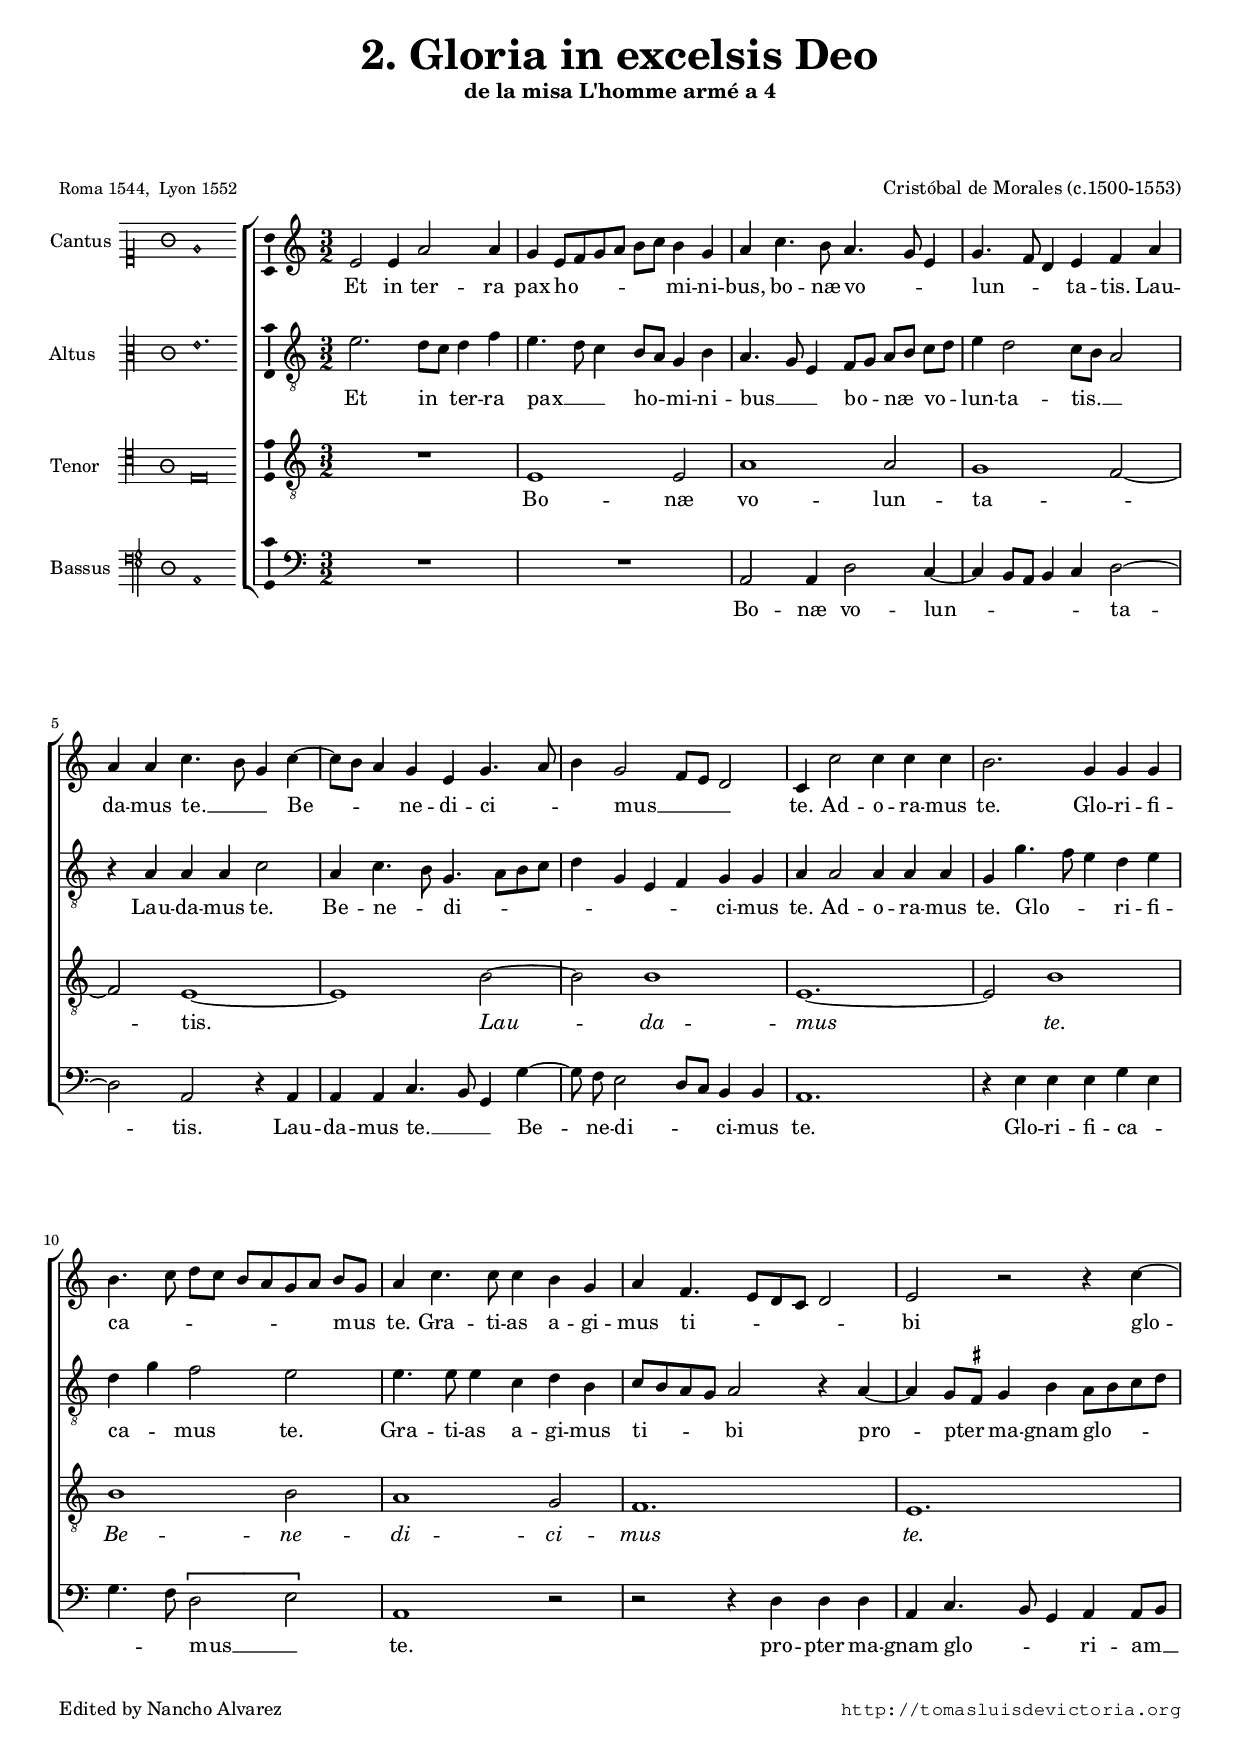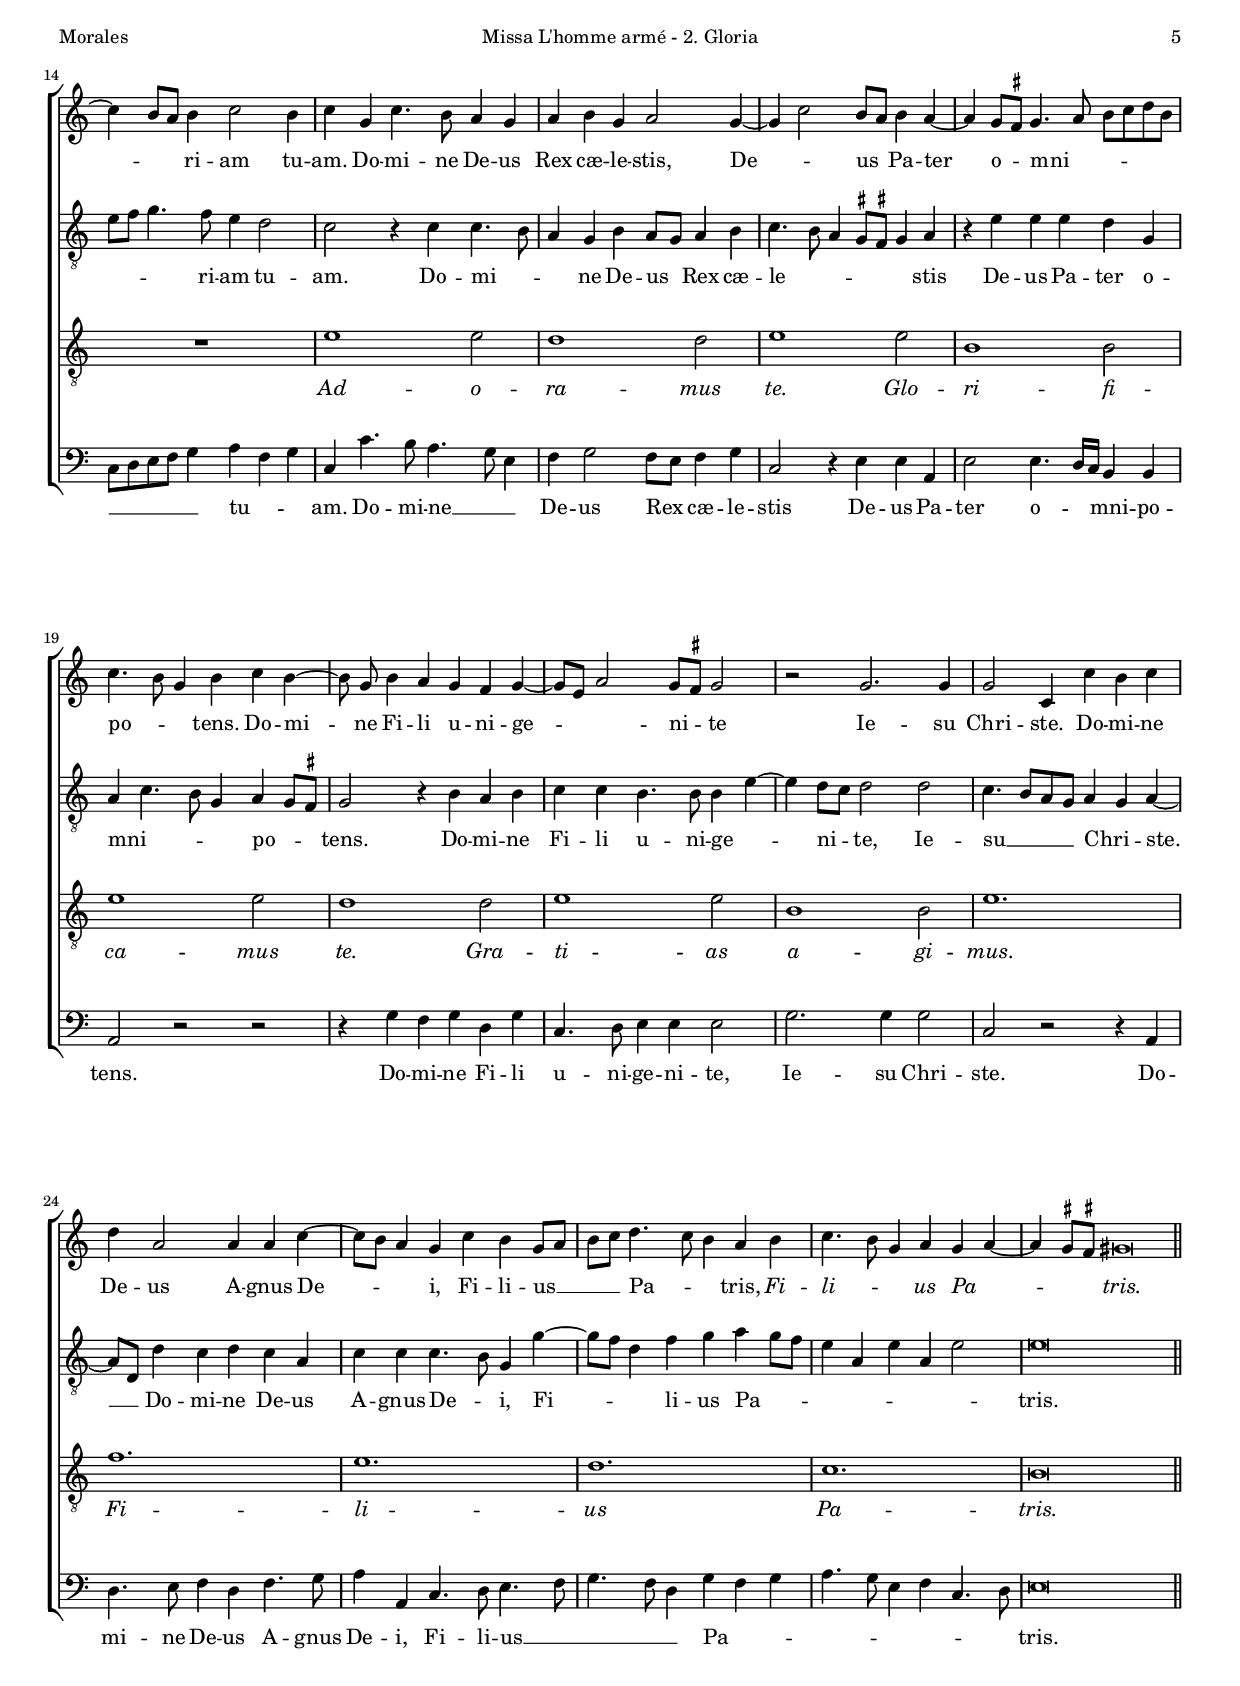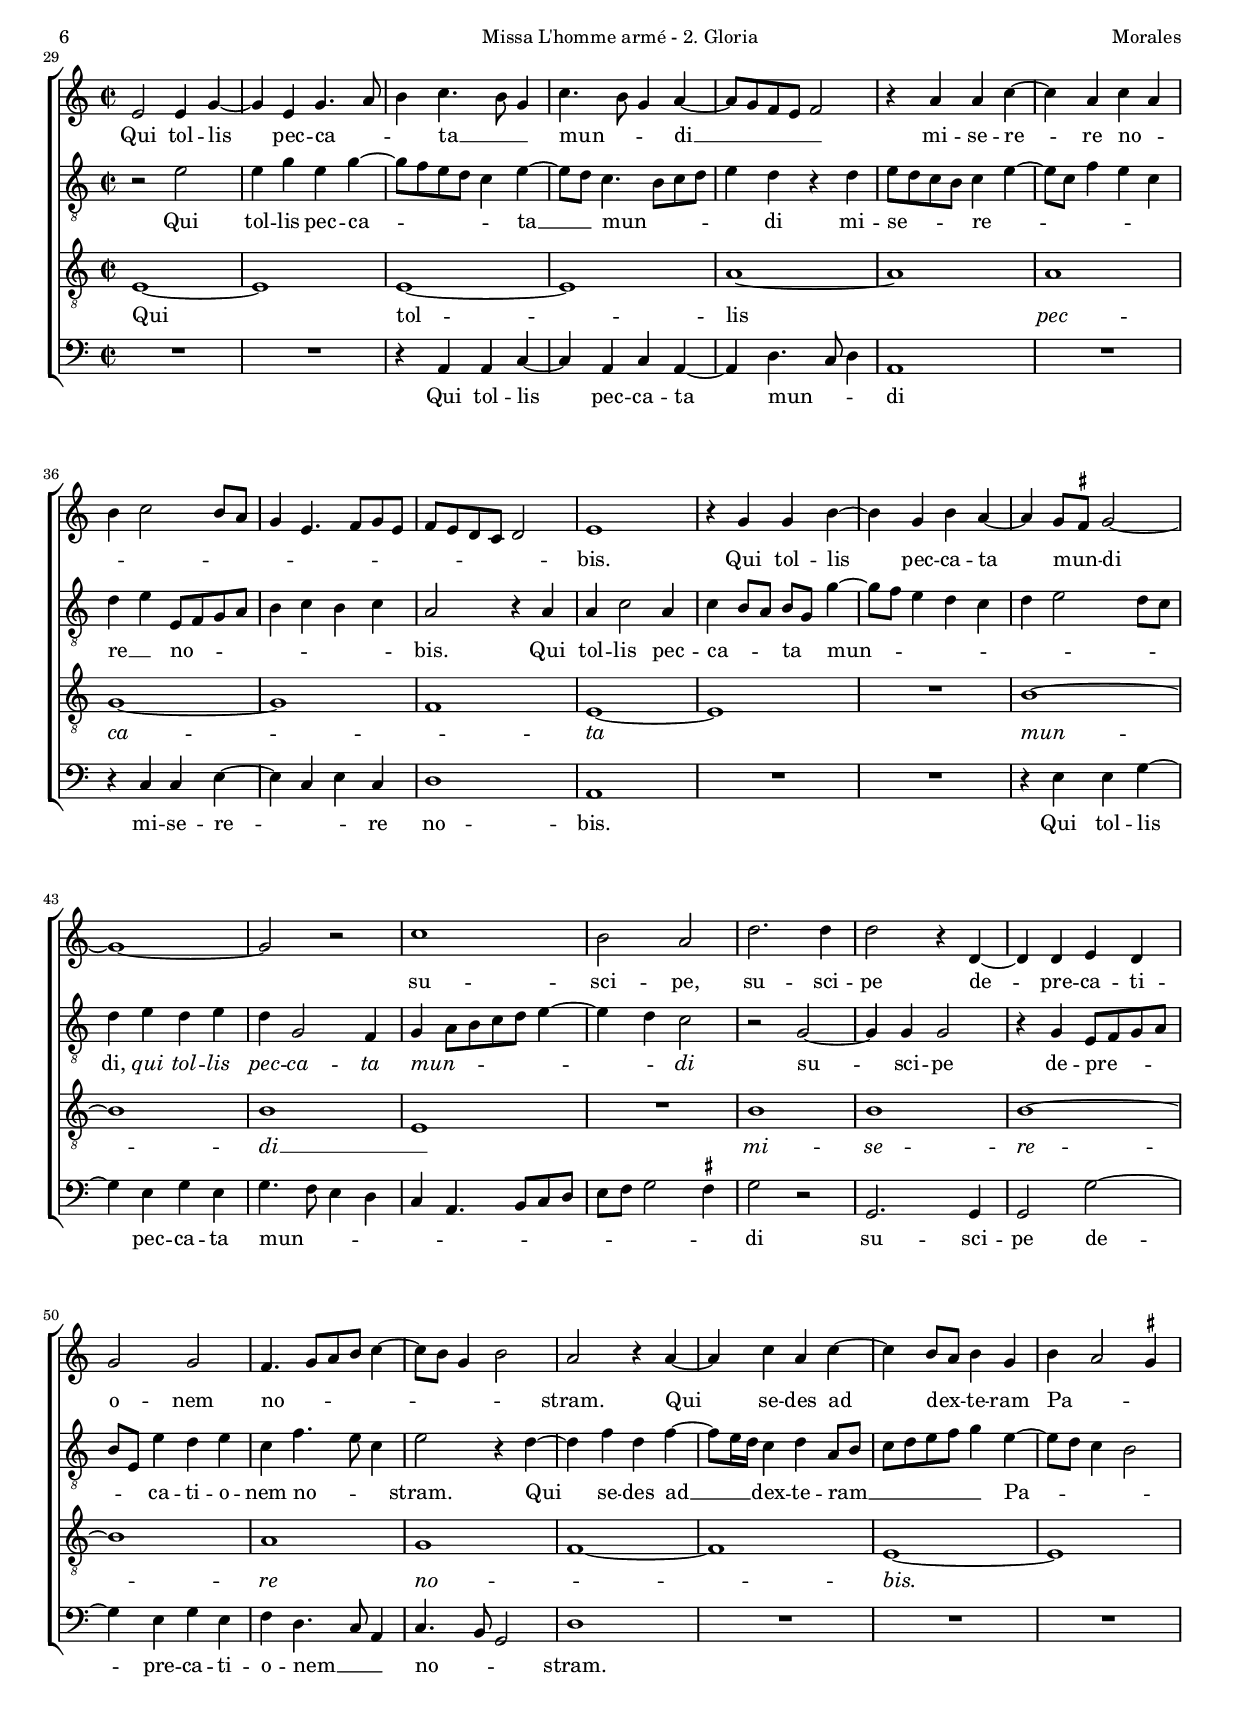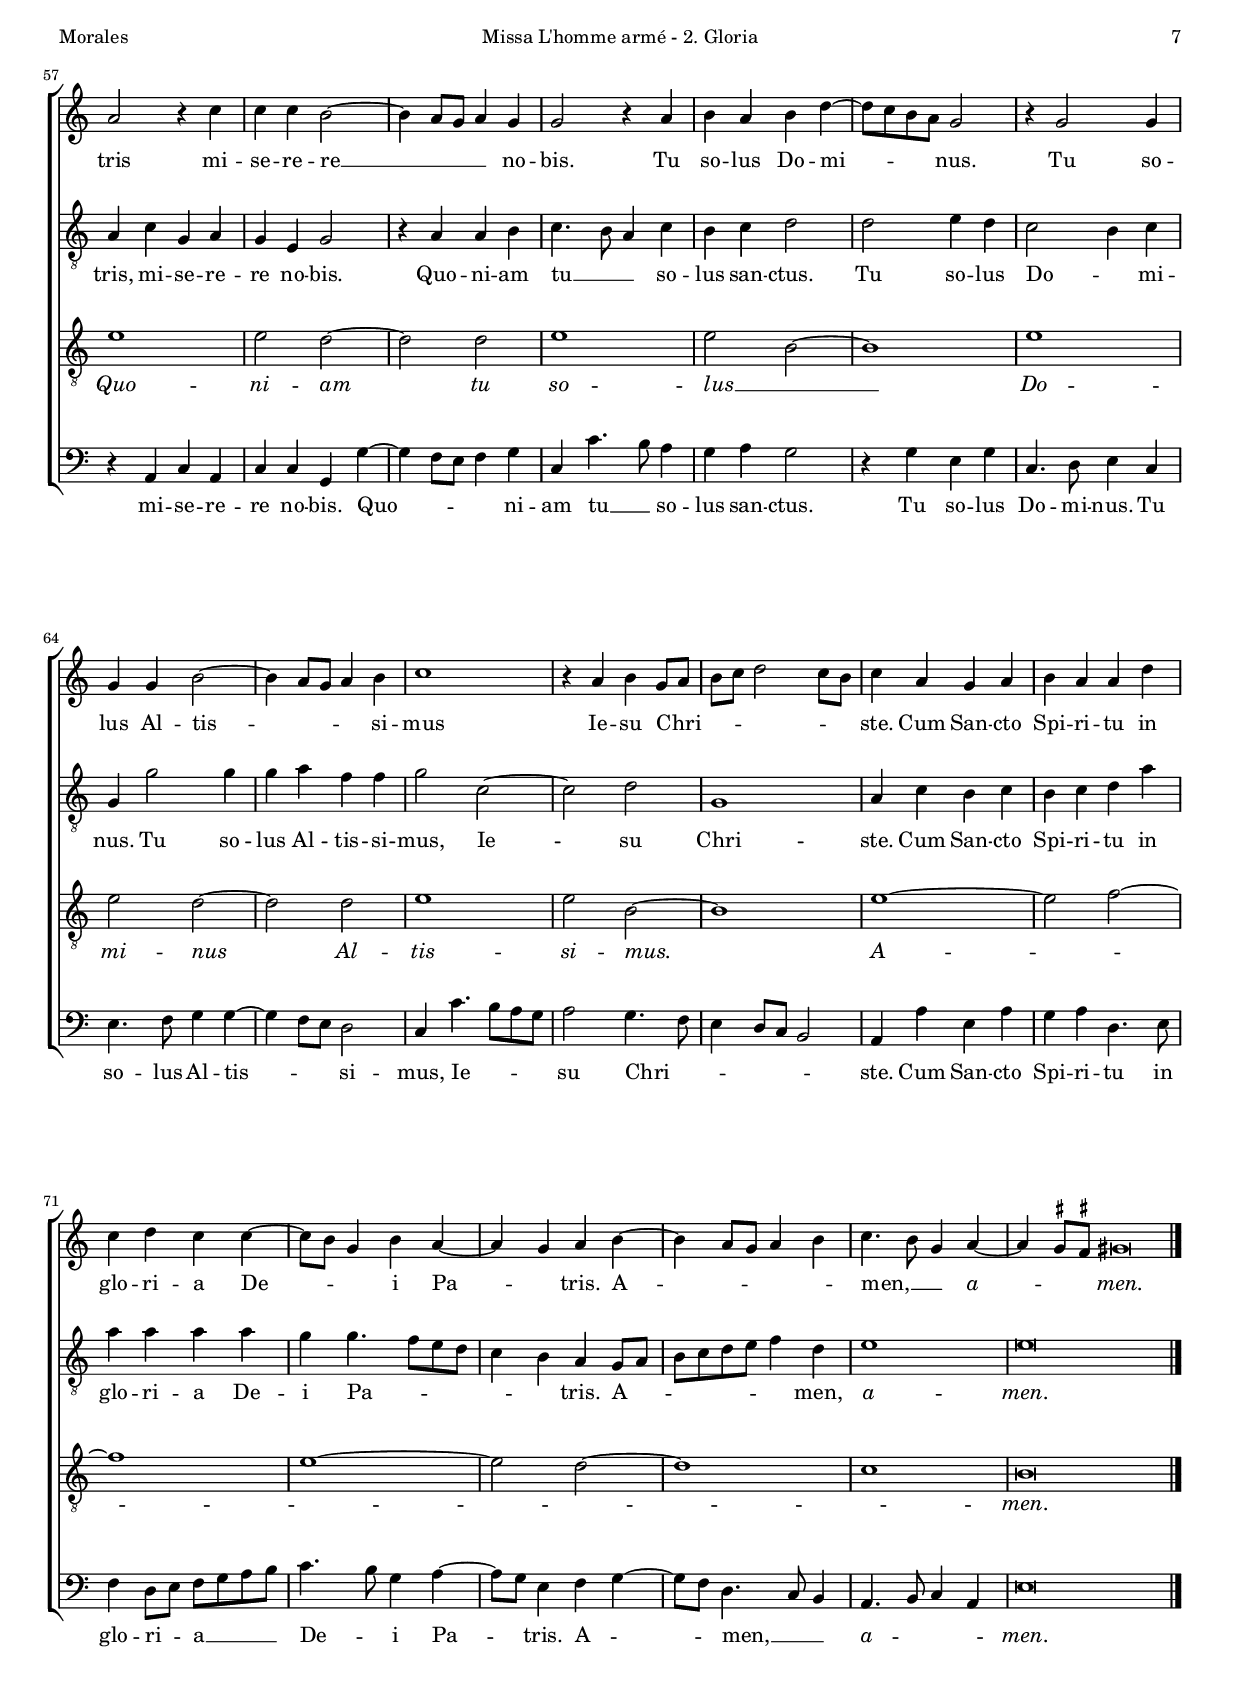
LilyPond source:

\version "2.18.0"

#(set-default-paper-size "a4")
#(set-global-staff-size 16.3)
#(ly:set-option 'point-and-click #f)
%mobile -s15.5 -i3.2

italicas=\override LyricText.font-shape = #'italic
rectas=\override LyricText.font-shape = #'upright
ss=\once \set suggestAccidentals = ##t
incipitwidth = 20

htitle="Missa L'homme armé - 2. Gloria"
hcomposer="Morales"

\header {
	title=\markup{\fontsize #3 "2. Gloria in excelsis Deo"}
	subtitle="de la misa L'homme armé a 4"
	subsubtitle=\markup{\column{" " " " " " }}
	composer="Cristóbal de Morales (c.1500-1553)"
        pdfauthor=\composer
	%opus="(-)"
	poet=\markup{\smaller "Roma 1544,  Lyon 1552"} 
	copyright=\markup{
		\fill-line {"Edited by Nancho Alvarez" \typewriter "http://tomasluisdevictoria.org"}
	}
%	tagline=""
}

global={\key c \major \time 3/2 \skip 1*3/2*28 \bar "||" \break
	\override Score.TimeSignature.break-visibility = #'#(#f #t #t)
			\time 2/2 \skip 1*48 \bar "|."

}


cantus=\relative c'{
	e2 e4 a2 a4
	g e8[ f g a] b[ c] b4 g
	a c4. b8 a4. g8 e4
	g4. f8 d4 e f a
	a a c4. b8 g4 c ~
	c8 b a4 g e g4. a8
	b4 g2 f8 e d2
	c4 c'2 c4 c c
	b2. g4 g g
	b4. c8 d[ c] b[ a g a] b[ g] % CSIC \ss gis a b gis
	a4 c4. c8 c4 b g
	a4 f4. e8 d c d2
	e2 r2 r4 c' ~
	c b8 a b4 c2 b4
	c4 g c4. b8 a4 g
	a b g a2 g4 ~
	g c2 b8 a b4 a ~
	a g8 \ss fis g4. a8 b c d b % CSIC no sugiere fis
	c4. b8 g4 b c b ~
	b8 \noBeam g b4 a g f g ~
	g8 e a2 g8 \ss fis g2 % CSIC no sugiere fis
	r2 g2. g4
	g2 c,4 c' b c
	d a2 a4 a c ~
	c8 b a4 g c b g8 a
	b c d4. c8 b4 a b
	c4. b8 g4 a g a ~
	a \ss gis8 \ss fis gis!\breve*1/2
	e2 e4 g ~
	g e g4. a8
	b4 c4. b8 g4
	c4. b8 g4 a ~
	a8 g f e f2
	r4 a a c ~
	c a c a
	b c2 b8 a g4 e4. f8 g e
	f e d c d2
	e1
	r4 g g b ~
	b g b a ~
	a g8 \ss fis g2 ~ % CSIC no sugiere fis
	g1 ~
	g2 r
	c1
	b2 a
	d2. d4
	d2 r4 d, ~
	d d e d
	g2 g
	f4. g8[ a b] c4 ~
	c8 b g4 b2
	a r4 a ~
	a c a c ~
	c b8 a b4 g 
	b4 a2 \ss gis4
	a2 r4 c
	c c b2 ~
	b4 a8 g a4 g
	g2 r4 a
	b a b d ~
	d8 c b a g2
	r4 g2 g4
	g g b2 ~
	b4 a8 g a4 b
	c1
	r4 a b g8 a
	b c d2 c8 b
	c4 a g a
	b a a d
	c d c c ~
	c8 b g4 b a ~
	a g a b ~
	b a8 g a4 b
	c4. b8 g4 a ~
	a \ss gis8 \ss fis gis!\breve*1/4
}

altus=\relative c'{
	e2. d8 c d4 f
	e4. d8 c4 b8 a g4 b
	a4. g8 e4 f8[ g] a[ b] c[ d]
	e4 d2 c8 b a2
	r4 a a a c2
	a4 c4. b8 g4. a8 b c
	d4 g, e f g g
	a4 a2 a4 a a
	g4 g'4. f8 e4 d e
	d g f2 e
	e4. e8 e4 c d b
	c8 b a g a2 r4 a ~
	a4 g8 \ss fis g4 b a8 b c d % CSIC no sugiere fis
	e f g4. f8 e4 d2
	c r4 c c4. b8
	a4 g b a8 g a4 b
	c4. b8 a4 \ss gis8 \ss fis gis4 a
	r e' e e d g,
	a c4. b8 g4 a g8 \ss fis % CSIC no sugiere fis
	g2 r4 b a b
	c4 c b4. b8 b4 e ~
	e d8 c d2 d
	c4. b8[ a g] a4 g a ~
	a8 d, d'4 c d c a
	c c c4. b8 g4 g' ~
	g8 f d4 f g a g8 f
	e4 a, e' a, e'2
	e\breve*3/4
	r2 e
	e4 g e g ~
	g8 f e d c4 e ~
	e8 d c4. b8 c d
	e4 d r4 d
	e8 d c b c4 e ~
	e8 c f4 e c
	d e e,8 f g a
	b4 c b c
	a2 r4 a
	a4 c2 a4
	c b8 a b g g'4 ~
	g8 f e4 d c
	d e2 d8 c
	d4 e d e
	d4 g,2 f4
	g4 a8[ b c d] e4 ~
	e4 d c2
	r2 g ~
	g4 g g2
	r4 g e8 f g a
	b e, e'4 d e
	c f4. e8 c4
	e2 r4 d ~
	d f d f ~
	f8 e16 d c4 d a8 b
	c d e f g4 e ~
	e8 d c4 b2
	a4 c g a
	g e g2
	r4 a a b
	c4. b8 a4 c
	b c d2
	d e4 d
	c2 b4 c
	g4 g'2 g4
	g a f f
	g2 c, ~
	c d
	g,1
	a4 c b c
	b c d a'
	a a a a
	g g4. f8 e d
	c4 b a g8 a
	b c d e f4 d
	e1
	e\breve*1/2
}

tenor=\relative c{
	R1*3/2
	e1 e2
	a1 a2
	g1 f2 ~
	f e1 ~
	e b'2 ~
	b b1
	e,1. ~
	e2 b'1
	b1 b2
	a1 g2
	f1.
	e
	R1*3/2
	e'1 e2
	d1 d2
	e1 e2
	b1 b2
	e1 e2
	d1 d2
	e1 e2
	b1 b2
	e1.
	f
	e
	d
	c
	b\breve*3/4
	e,1 ~
	e
	e ~
	e
	a ~
	a
	a
	g ~
	g
	f
	e ~
	e
	R1
	b' ~
	b
	b
	e,
	R1
	b'1
	b
	b ~
	b
	a
	g
	f ~
	f
	e ~
	e
	e'
	e2 d ~
	d d
	e1
	e2 b ~
	b1
	e1
	e2 d ~
	d d
	e1
	e2 b ~
	b1
	e1 ~
	e2 f ~
	f1
	e ~
	e2 d ~
	d1
	c
	b\breve*1/2
}

bassus=\relative c{
	R1*3/2*2
	a2 a4 d2 c4 ~
	c b8 a b4 c d2 ~
	d a r4 a
	a a c4. b8 g4 g' ~
	g8 \noBeam f e2 d8 c b4 b
	a1.
	r4 e' e e g e
	g4. f8 \[d2 e\]
	a,1 r2
	r2 r4 d d d
	a c4. b8 g4 a a8 b
	c d e f g4 a f g
	c, c'4. b8 a4. g8 e4
	f g2 f8 e f4 g
	c,2 r4 e e a,
	e'2 e4. d16 c b4 b
	a2 r r
	r4 g' f g d g
	c,4. d8 e4 e e2
	g2. g4 g2
	c, r r4 a
	d4. e8 f4 d f4. g8
	a4 a, c4. d8 e4. f8
	g4. f8 d4 g f g
	a4. g8 e4 f c4. d8
	e\breve*3/4
	R1*2
	r4 a, a c ~
	c a c a ~
	a d4. c8 d4
	a1
	R1
	r4 c c e ~
	e c e c
	d1
	a1
	R1*2
	r4 e' e g ~
	g e g e
	g4. f8 e4 d
	c a4. b8 c d
	e f g2 \ss fis4
	g2 r
	g,2. g4
	g2 g'2 ~
	g4 e g e
	f d4. c8 a4
	c4. b8 g2
	d'1
	R1*3
	r4 a c a
	c c g g' ~
	g4 f8 e f4 g
	c,4 c'4. b8 a4
	g a g2
	r4 g e g
	c,4. d8 e4 c
	e4. f8 g4 g ~
	g f8 e d2
	c4 c'4. b8 a g
	a2 g4. f8 e4 d8 c b2
	a4 a' e a
	g a d,4 .e8
	f4 d8 e f g a b
	c4. b8 g4 a ~
	a8 g e4 f g ~
	g8 f d4. c8 b4
	a4. b8 c4 a
	e'\breve*1/2
}

textocantus=\lyricmode{
Et in ter -- ra pax ho -- _ _ _ _ _ mi -- ni -- bus,
bo -- næ vo -- _ _ lun -- _ _ ta -- tis.
Lau -- da -- mus te. __ _ _
Be -- _ _ ne -- di -- ci -- _ _ mus __ _ _ _ te.
Ad -- o -- ra -- mus te.
Glo -- ri -- fi -- ca -- _ _ _ _ _ _ _ mus _ te.
Gra -- ti -- as a -- gi -- mus ti -- _ _ _ _ bi
glo -- _ _ ri -- am tu -- am.
Do -- mi -- ne De -- us Rex cæ -- le -- stis,
De -- _ us _ Pa -- ter o -- _ mni -- _ _ _ _ _ po -- _ _ tens.
Do -- mi -- ne Fi -- li u -- ni -- ge -- _ _ ni -- _ te
Ie -- su Chri -- ste.
Do -- mi -- ne De -- us A -- gnus De -- _ _ i,
Fi -- li -- us __ _ _ _ Pa -- _ _ tris,
\italicas 
Fi -- li -- _ _ us Pa -- _ _ _ tris.
\rectas 
Qui tol -- lis pec -- ca -- _ _ ta __ _ _ mun -- _ _ di __ _ _ _ _ 
mi -- se -- re -- re no -- _ _ _ _ _ _ _ _ _ _ _ _ _ _ _ bis.
Qui tol -- lis pec -- ca -- ta mun -- _ di
su -- sci -- pe,
su -- sci -- pe
de -- pre -- ca -- ti -- o -- nem no -- _ _ _ _ _ _ _ stram.
Qui se -- des ad dex -- _ te -- ram Pa -- _ _ tris
mi -- se -- re -- re __ _ _ _ no -- bis.
Tu so -- lus Do -- mi -- _ _ _ nus.
Tu so -- lus Al -- tis -- _ _ _ si -- mus
Ie -- su Chri -- _ _ _ _ _ _ ste.
Cum San -- cto Spi -- ri -- tu in glo -- ri -- a De -- _ _ i Pa -- _ tris.
A -- _ _ _ _ men, __ _ _ 
\italicas 
a -- _ _ men.
}

textoaltus=\lyricmode{
Et in _ ter -- ra pax __ _ _ ho -- _ mi -- ni -- bus __ _ _ 
bo -- _ næ _ vo -- _ lun -- ta -- tis. __ _ _ 
Lau -- da -- mus te.
Be -- ne -- _ di -- _ _ _ _ _ _ _ ci -- mus te.
Ad -- o -- ra -- mus te.
Glo -- _ _ ri -- fi -- ca -- _ mus te.
Gra -- ti -- as a -- gi -- mus ti -- _ _ _ bi
pro -- pter _ ma -- gnam glo -- _ _ _ _ _ _ ri -- am tu -- am.
Do -- mi -- _ _ ne De -- us _
Rex cæ -- le -- _ _ _ _ _ stis
De -- us Pa -- ter o -- mni -- _ _ _ po -- _ _ tens.
Do -- mi -- ne Fi -- li u -- ni -- ge -- _ ni -- _ te,
Ie -- su __ _ _ _ Chri -- _ ste. __ _
Do -- mi -- ne De -- us A -- gnus De -- _ i,
Fi -- _ _ li -- us Pa -- _ _ _ _ _ _ _ tris.
Qui tol -- lis pec -- ca -- _ _ _ _ ta __ _ mun -- _ _ _ _ di
mi -- se -- _ _ _ re -- _ _ _ _ _ re __ _ no -- _ _ _ _ _ _ _ bis.
Qui tol -- lis pec -- ca -- _ _ ta _ mun -- _ _ _ _ _ _ _ _ di,
\italicas 
qui tol -- lis pec -- ca -- ta mun -- _ _ _ _ _ _ di
\rectas 
su -- sci -- pe de -- pre -- _ _ _ _ _ ca -- ti -- o -- nem no -- _ _ stram.
Qui se -- des ad __ _ _ dex -- te -- ram __ _ _ _ _ _ _ Pa -- _ _ _ tris,
mi -- se -- re -- re no -- bis.
Quo -- ni -- am tu __ _ _ so -- lus san -- ctus.
Tu so -- lus Do -- _ mi -- nus.
Tu so -- lus Al -- tis -- si -- mus,
Ie -- su Chri -- ste.
Cum San -- cto Spi -- ri -- tu in glo -- ri -- a De -- i Pa -- _ _ _ _ _ tris.
A -- _ _ _ _ _ _ men,
\italicas 
a -- men.

}

textotenor=\lyricmode{ % en CSIC hay otra solución
Bo -- næ vo -- lun -- ta -- _ tis.
\italicas Lau -- da -- mus te.
Be -- ne -- di -- ci -- mus te.
Ad -- o -- ra -- mus te.
Glo -- ri -- fi -- ca -- mus te.
Gra -- ti -- as a -- gi -- mus. 
Fi -- li -- us Pa -- tris.
\rectas 
Qui tol -- lis \italicas pec -- ca -- _ ta
mun -- di __ _
mi -- se -- re -- re no -- _ bis.
Quo -- ni -- am tu so -- lus __ _ 
Do -- mi -- nus Al -- tis -- si -- mus.
A -- _ _ _ _ men.
}

textobassus=\lyricmode{
Bo -- næ vo -- lun -- _ _ _ _ ta -- tis.
Lau -- da -- mus te. __ _ _ 
Be -- ne -- di -- _ _ ci -- mus te.
Glo -- ri -- fi -- ca -- _ _ _ mus __ _ te.
pro -- pter ma -- gnam glo -- _ _ ri -- am __ _ _ _ _ _ _ tu -- _ _ am.
Do -- mi -- ne __ _ _ De -- us
Rex _ cæ -- le -- stis
De -- us Pa -- ter o -- _ _ mni -- po -- tens.
Do -- mi -- ne Fi -- li u -- ni -- ge -- ni -- te,
Ie -- su Chri -- ste.
Do -- mi -- ne De -- us A -- gnus De -- i,
Fi -- li -- us __ _ _ _ _ Pa -- _ _ _ _ _ _ _ _ tris.
Qui tol -- lis pec -- ca -- ta mun -- _ _ di
mi -- se -- re -- _ _ re no -- bis.
Qui tol -- lis pec -- ca -- ta mun -- _ _ _ _ _ _ _ _ _ _ _ _ di
su -- sci -- pe de -- pre -- ca -- ti -- o -- nem __ _ _ no -- _ _ stram.
mi -- se -- re -- re no -- bis.
Quo -- _ _ _ ni -- am tu __ _ so -- lus san -- ctus.
Tu so -- lus Do -- mi -- nus.
Tu so -- lus Al -- tis -- _ _ si -- mus,
Ie -- _ _ _ su Chri -- _ _ _ _ _ ste.
Cum San -- cto Spi -- ri -- tu in glo -- ri -- _ a __ _ _ _ De -- _ i Pa -- _ tris.
A -- _ _ men, __ _ _ 
\italicas a -- _ _ _ men.
}


incipitcantus=\markup{
	\score{
		{ 
		\set Staff.instrumentName="Cantus "
		\override NoteHead.style = #'neomensural
		\override Staff.TimeSignature.style = #'neomensural
		\cadenzaOn 
		\clef "petrucci-c1"
		\key c \major
		\time 3/2
		e'1
		} 
	\layout { line-width=\incipitwidth indent = 0 }
	}
}

incipitaltus=\markup{
	\score{
		{ 
		\set Staff.instrumentName="Altus    "
		\override NoteHead.style = #'neomensural 
		\override Staff.TimeSignature.style = #'neomensural
		\cadenzaOn 
		\clef "petrucci-c3"
		\key c \major
		\time 3/2
		e'1.
		} 
	\layout { line-width=\incipitwidth indent = 0 }
	}
}


incipittenor=\markup{
	\score{
		{ 
		\set Staff.instrumentName="Tenor   "
		\override NoteHead.style = #'neomensural 
		\override Staff.TimeSignature.style = #'neomensural
		\cadenzaOn 
		\clef "petrucci-c4"
		\key c \major
		\time 3/2
		e\breve
		} 
	\layout { line-width=\incipitwidth indent=0 }
	}
}

incipitbassus=\markup{
	\score{
		{ 
		\set Staff.instrumentName="Bassus "
		\override NoteHead.style = #'neomensural
		\override Staff.TimeSignature.style = #'neomensural
		\cadenzaOn 
		\clef "petrucci-f4"
		\key c \major
		\time 3/2
		a,1
		} 
	\layout { line-width=\incipitwidth indent = 0 }
	}
}


\score {\transpose c' c'{
\new ChoirStaff<<

	\new Staff <<\global
	\new Voice="v1" {
		\set Staff.instrumentName=\incipitcantus
		\clef "treble"
		\cantus }
	\new Lyrics \lyricsto "v1" {\textocantus }
	>>

	\new Staff <<\global
	\new Voice="v2" {
		\set Staff.instrumentName=\incipitaltus
		\clef "G_8"
		\altus }
	\new Lyrics \lyricsto "v2" {\textoaltus }
	>>
	
	\new Staff <<\global
	\new Voice="v3" {
		\set Staff.instrumentName=\incipittenor
		\clef "G_8"
		\tenor }
	\new Lyrics \lyricsto "v3" {\textotenor }
	>>

	\new Staff <<\global
	\new Voice="v4" {
		\set Staff.instrumentName=\incipitbassus
		\clef "bass"
		\bassus }
	\new Lyrics \lyricsto "v4" {\textobassus }
	>>
	
>>

	} % transpose

\layout{ 
	\context {\Lyrics 
		\override VerticalAxisGroup.staff-affinity = #UP
		\override VerticalAxisGroup.nonstaff-relatedstaff-spacing =
			#'((basic-distance . 0) (minimum-distance . 0) (padding . 1))
		\override LyricText.font-size = #1.2
		\override LyricHyphen.minimum-distance = #0.5
	}
	\context {\Score 
		\override BarNumber.padding = #2 
	}
	\context {\Voice 
		%melismaBusyProperties = #'()
		%autoBeaming = ##f
	}
	%\context { \Staff \RemoveEmptyStaves }
	\context {\Staff 
		\override VerticalAxisGroup.staff-staff-spacing =
			#'((basic-distance . 11) (minimum-distance . 0) (padding . 1))
		\consists Ambitus_engraver 
		\override LigatureBracket.padding = #1
	}
}

%\midi {}

}


\paper{
	evenHeaderMarkup=\markup  \fill-line { \fromproperty #'page:page-number-string \htitle \hcomposer }
	oddHeaderMarkup= \markup  \fill-line { \on-the-fly #not-first-page \hcomposer \on-the-fly #not-first-page \htitle \on-the-fly #not-first-page \fromproperty #'page:page-number-string }
	%system-count=8
	ragged-last-bottom = ##f
	indent=3.3\cm
	system-system-spacing =
	#'((basic-distance . 20) (minimum-distance . 0) (padding . 5))
	top-system-spacing = % header
	#'((basic-distance . 8) (minimum-distance . 0) (padding . 1))
	last-bottom-spacing = % footer
	#'((basic-distance . 12) (minimum-distance . 0) (padding . 0))
	%top-markup-spacing #'basic-distance = 0
	markup-system-spacing #'basic-distance = 20


first-page-number=4
oddHeaderMarkup=\markup \fill-line {\hcomposer \htitle \fromproperty #'page:page-number-string }
evenHeaderMarkup=\markup \fill-line {\on-the-fly #not-first-page \fromproperty #'page:page-number-string \on-the-fly #not-first-page \htitle \on-the-fly #not-first-page \hcomposer }
}